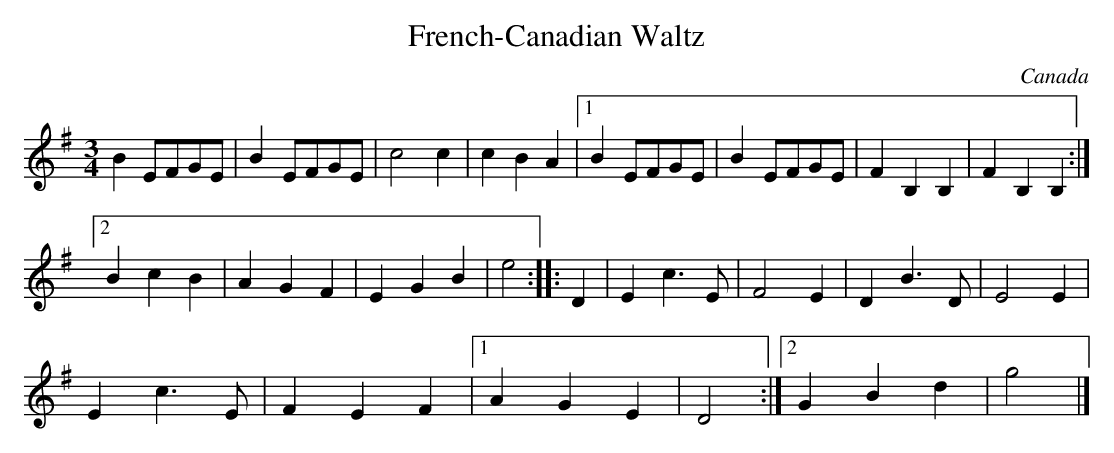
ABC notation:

X:1
T:French-Canadian Waltz
M:3/4
O:Canada
K:E minor
B2 EFGE | B2 EFGE | \
c4 c2 | c2 B2 A2 |1 \
B2 EFGE | B2 EFGE | \
F2 B,2 B,2 | F2 B,2 B,2 :|2
B2 c2 B2 | A2 G2 F2 | E2 G2 B2 | e4:: \
D2 |\
E2 c3E | F4 E2 | \
D2 B3 D | E4 E2 |
E2 c3E | F2 E2 F2 \
|1 A2 G2 E2 | D4 :|2 G2 B2 d2 | g4 |]
